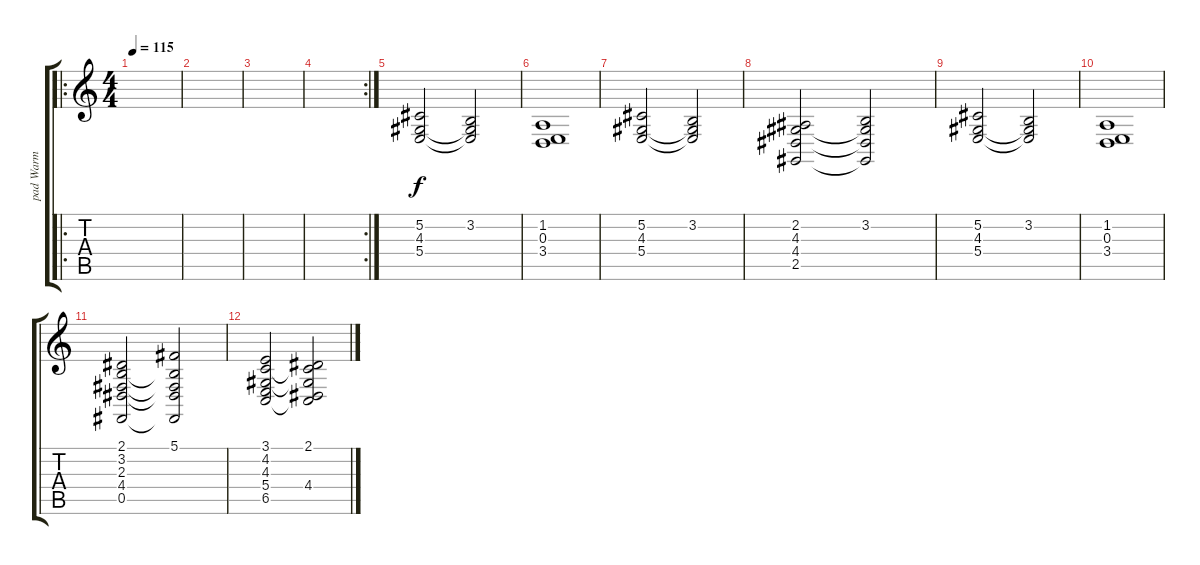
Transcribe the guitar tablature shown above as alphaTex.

\track ("pad Warm" "pad Warm") {instrument pad2warm}
\staff {score tabs}
\tuning (Db4 Ab3 E3 B2 Gb2 Db2) {hide}
\ro
\ts (4 4)
\tempo 115
\clef g2
\ks c
|
|
|
\rc 2
|
(5.2 4.3 5.4).2 (3.2 4.3{t} 5.4{t}).2 |
(1.2 0.3 3.4).1 |
(5.2 4.3 5.4).2 (3.2 4.3{t} 5.4{t}).2 |
(2.2 4.3 4.4 2.5).2 (3.2 4.3{t} 4.4{t} 2.5{t}).2 |
(5.2 4.3 5.4).2 (3.2 4.3{t} 5.4{t}).2 |
(1.2 0.3 3.4).1 |
(2.1 3.2 2.3 4.4 0.5).2 (5.1 3.2{t} 2.3{t} 4.4{t} 0.5{t}).2 |
(3.1 4.2 4.3 5.4 6.5).2 (2.1 4.2{t} 4.3{t} 4.4 6.5{t}).2
